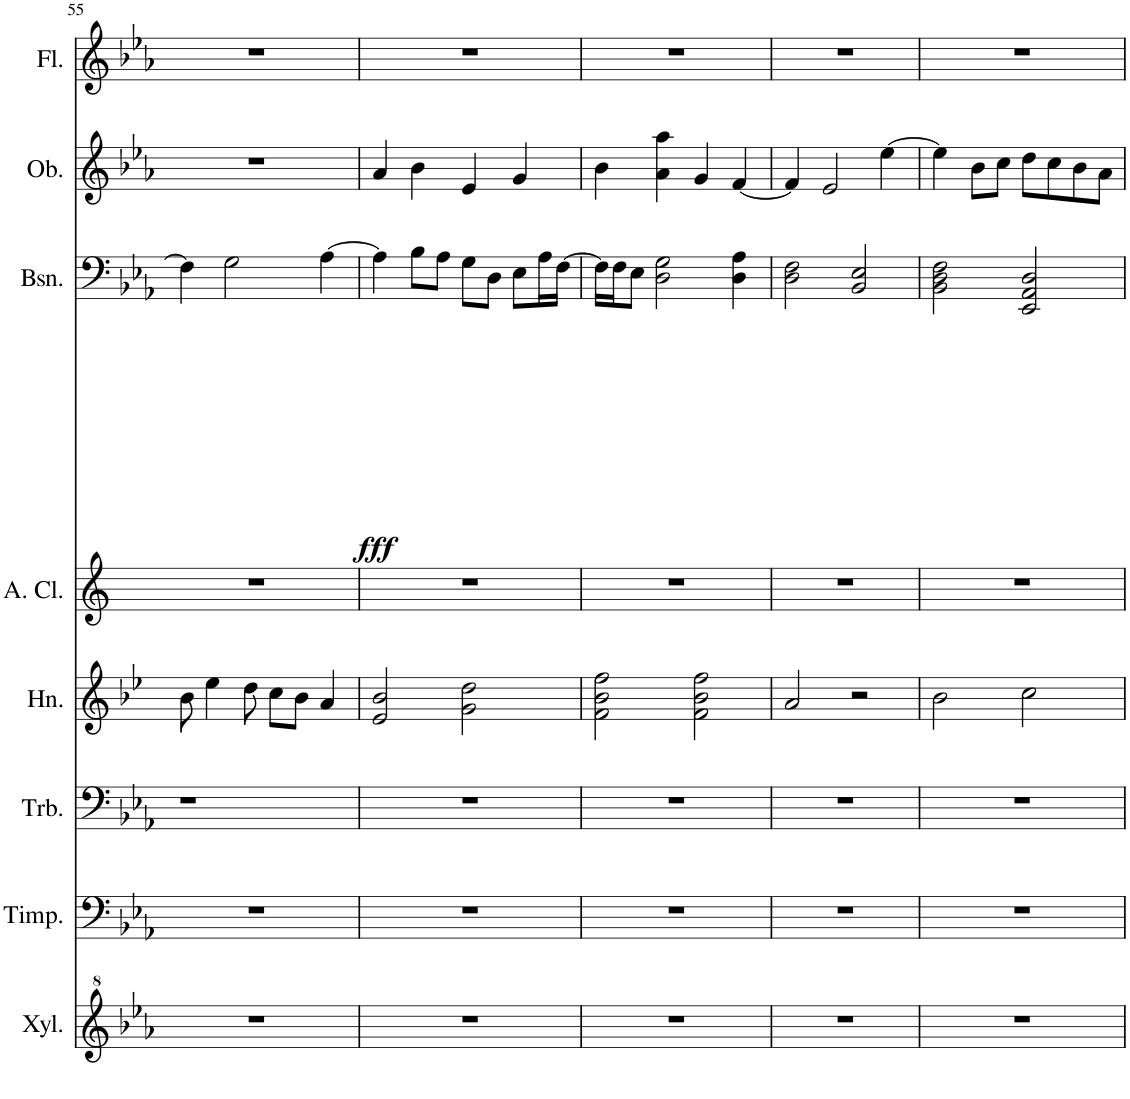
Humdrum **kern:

**kern	**kern	**kern	**kern	**kern	**kern	**dynam	**kern	**kern
*part8	*part7	*part6	*part5	*part4	*part3	*part3	*part2	*part1
*staff8	*staff7	*staff6	*staff5	*staff4	*staff3	*staff3	*staff2	*staff1
*I"Xylophone	*I"Timpani	*I"Trombone	*I"Horn	*I"Alto Clarinet	*I"Bassoon	*	*I"Oboe	*I"Flute
*I'Xyl.	*I'Timp.	*I'Trb.	*I'Hn.	*I'A. Cl.	*I'Bsn.	*	*I'Ob.	*I'Fl.
!!LO:PB:g=z
*clefG^2	*clefF4	*clefF4	*clefG2	*clefG2	*clefF4	*	*clefG2	*clefG2
*	*	*	*Trd4c7	*Trd5c9	*	*	*	*
*k[b-e-a-]	*k[b-e-a-]	*k[b-e-a-]	*k[b-e-]	*k[]	*k[b-e-a-]	*	*k[b-e-a-]	*k[b-e-a-]
*M4/4	*M4/4	*M4/4	*M4/4	*M4/4	*M4/4	*	*M4/4	*M4/4
=55	=55	=55	=55	=55	=55	=55	=55	=55
1r	1r	1r	8b-\	1r	4F\]	.	1r	1r
.	.	.	4ee-\	.	.	.	.	.
.	.	.	.	.	2G\	.	.	.
.	.	.	8dd\	.	.	.	.	.
.	.	.	8cc\L	.	.	.	.	.
.	.	.	8b-\J	.	.	.	.	.
.	.	.	4a/	.	[4A-\	.	.	.
=56	=56	=56	=56	=56	=56	=56	=56	=56
!	!	!	!	!	!	!LO:DY:b	!	!
1r	1r	1r	2e-/ 2b-/	1r	4A-\]	fff	4a-/	1r
.	.	.	.	.	8B-\L	.	4b-\	.
.	.	.	.	.	8A-\J	.	.	.
.	.	.	2g\ 2dd\	.	8G\L	.	4e-/	.
.	.	.	.	.	8D\J	.	.	.
.	.	.	.	.	8E-\L	.	4g/	.
.	.	.	.	.	16A-\L	.	.	.
.	.	.	.	.	[16F\JJ	.	.	.
=57	=57	=57	=57	=57	=57	=57	=57	=57
1r	1r	1r	2f\ 2b-\ 2ff\	1r	16F\LL]	.	4b-\	1r
.	.	.	.	.	16F\J	.	.	.
.	.	.	.	.	8E-\J	.	.	.
.	.	.	.	.	2D\ 2G\	.	4a-\ 4aa-\	.
.	.	.	2f\ 2b-\ 2ff\	.	.	.	4g/	.
.	.	.	.	.	4D\ 4A-\	.	[4f/	.
=58	=58	=58	=58	=58	=58	=58	=58	=58
1r	1r	1r	2a/	1r	2D\ 2F\	.	4f/]	1r
.	.	.	.	.	.	.	2e-/	.
.	.	.	2r	.	2BB-/ 2E-/	.	.	.
.	.	.	.	.	.	.	[4ee-\	.
=59	=59	=59	=59	=59	=59	=59	=59	=59
1r	1r	1r	2b-\	1r	2BB-\ 2D\ 2F\	.	4ee-\]	1r
.	.	.	.	.	.	.	8b-\L	.
.	.	.	.	.	.	.	8cc\J	.
.	.	.	2cc\	.	2EE-/ 2AA-/ 2D/	.	8dd\L	.
.	.	.	.	.	.	.	8cc\	.
.	.	.	.	.	.	.	8b-\	.
.	.	.	.	.	.	.	8a-\J	.
=	=	=	=	=	=	=	=	=
*-	*-	*-	*-	*-	*-	*-	*-	*-
